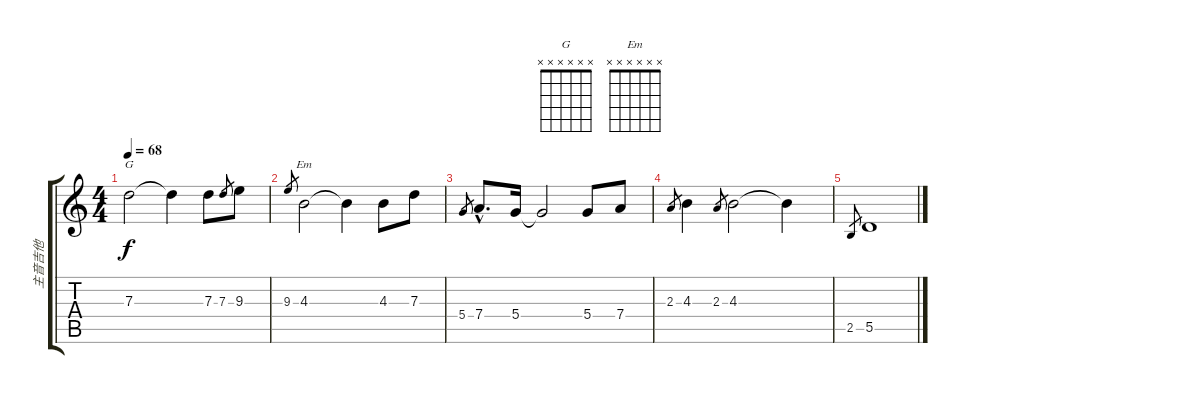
\track ("主音吉他" "主音吉他") {instrument overdrivenguitar}
\staff {score tabs}
\tuning (E4 B3 G3 D3 A2 E2) {hide}
\chord ("G" x x x x x x) {firstfret 0}
\chord ("Em" x x x x x x) {firstfret 0}
\ts (4 4)
\tempo 68
\clef g2
\ks c
7.3.2{ch "G" dy f} 7.3{t}.4 7.3.8 7.3.8{gr} 9.3.8 |
9.3.8{gr} 4.3.2{ch "Em"} 4.3{t}.4 4.3.8 7.3.8 |
5.4.8{gr} 7.4{hac}.8{d} 5.4.16 5.4{t}.2 5.4.8 7.4.8 |
2.3.8{gr} 4.3.4 2.3.8{gr} 4.3.2 4.3{t}.4 |
2.5.8{gr} 5.5.1
